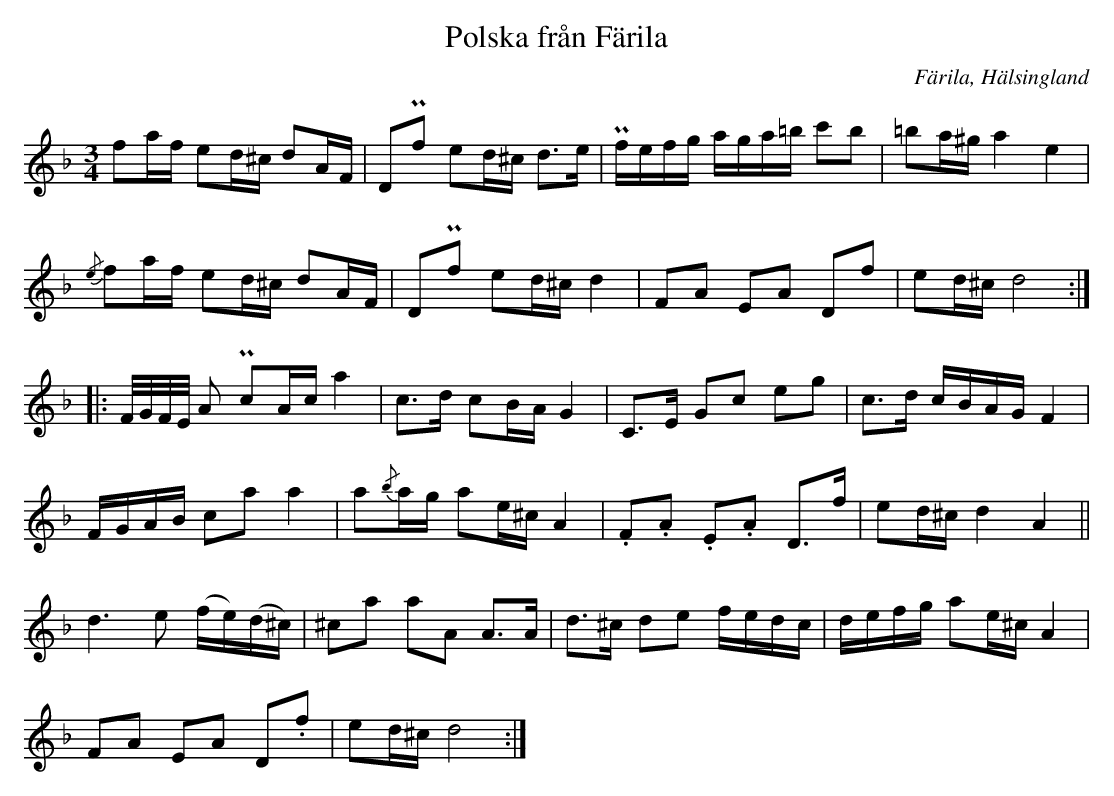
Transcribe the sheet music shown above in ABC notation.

X:1
T: Polska från Färila
O: Färila, Hälsingland
M: 3/4
L: 1/16
K: Dm
f2af e2d^c d2AF | D2Pf2 e2d^c d2>e2 | Pfefg aga=b c'2b2 | =b2a^g a4 e4 |
{/e}f2af e2d^c d2AF | D2Pf2 e2d^c d4 | F2A2 E2A2 D2f2 | e2d^c d8 ::
F/G/F/E/ A2 Pc2Ac a4 | c2>d2 c2BA G4 | C2>E2 G2c2 e2g2 | c2>d2 cBAG F4 |
FGAB c2a2 a4 | a2{/b}ag a2e^c A4 | .F2.A2 .E2.A2 D2>f2 | e2d^c d4 A4 ||
d6e2 (fe)(d^c) | ^c2a2 a2A2 A2>A2 | d2>^c2 d2e2 fedc | defg a2e^c A4 |
F2A2 E2A2 D2.f2 | e2d^c d8 :|
